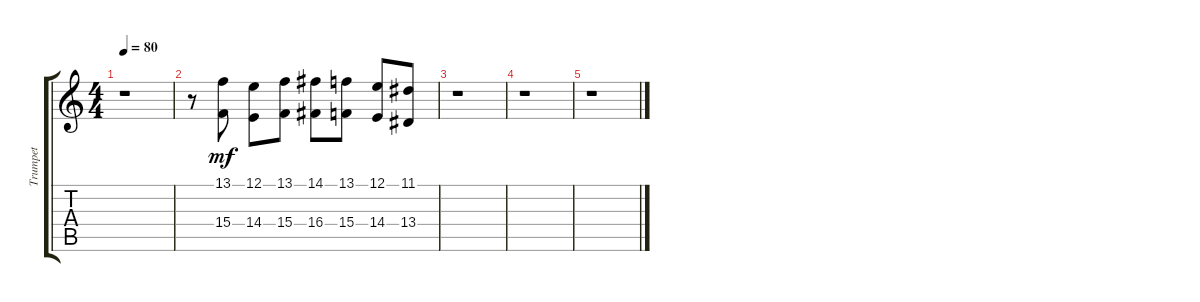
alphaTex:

\track ("Trumpet" "Trumpet") {instrument trumpet}
\staff {score tabs}
\tuning (E4 B3 G3 D3 A2 E2) {hide}
\ts (4 4)
\tempo 80
\clef g2
\ks c
r.1{dy mf} |
r.8 (13.1 15.4).8 (12.1 14.4).8 (13.1 15.4).8 (14.1 16.4).8 (13.1 15.4).8 (12.1 14.4).8 (11.1 13.4).8 |
r.1 |
r.1 |
r.1
